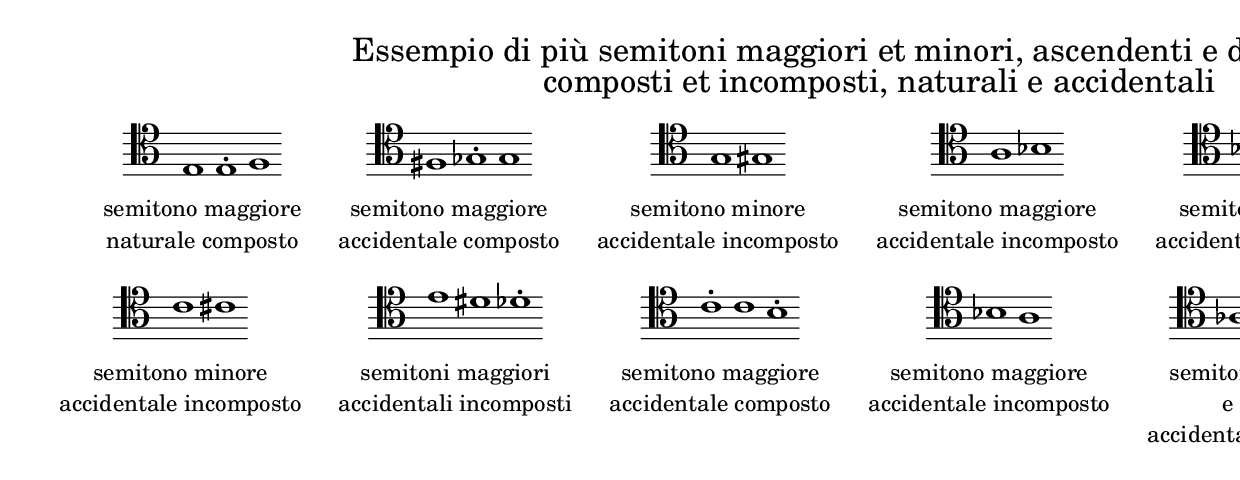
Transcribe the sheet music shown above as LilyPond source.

\version "2.22.2"

% Auto generated file

\header {
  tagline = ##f
}

dot = {
   \once \override Script.add-stem-support = ##f
   \once \override Script.toward-stem-shift = 0
   \once \override Script.skyline-horizontal-padding = 0
   \once \override Script.direction = 1
   \once \override Script.font-size = 1
}

\markup {
  \center-column {
    \line {
      \center-align
      \fontsize#3 { \concat { \normal-text "Essempio di più semitoni maggiori et minori, ascendenti e discendenti,"} }
    }\line {
      \center-align
      \fontsize#3 { \concat { \normal-text "composti et incomposti, naturali e accidentali"} }
    }
    \null
    \line {
      \center-column {

        \line {
          \score {
            <<
              \new Staff \with { instrumentName = ""} {
                \override Staff.TimeSignature.stencil = ##f
                \override Staff.NoteHead.style = #'baroque
                \accidentalStyle Score.forget
                \cadenzaOn
                \clef "tenor" e1 
                \dot e1-. 
                f1 
                \cadenzaOff
              }
            >>
            \layout {
              \context {
                \Score
                \override SpacingSpanner.common-shortest-duration = #(ly:make-moment 1)
              }
            }
          }
        }
        \null
        \line {
          \left-align {  \normal-text "semitono maggiore" }
        }
        \line {
          \left-align {  \normal-text "naturale composto" }
        }

      }
      \hspace #3 
      \center-column {

        \line {
          \score {
            <<
              \new Staff \with { instrumentName = ""} {
                \override Staff.TimeSignature.stencil = ##f
                \override Staff.NoteHead.style = #'baroque
                \accidentalStyle Score.forget
                \cadenzaOn
                \clef "tenor" fis1 
                \dot ges1-. 
                g1 
                \cadenzaOff
              }
            >>
            \layout {
              \context {
                \Score
                \override SpacingSpanner.common-shortest-duration = #(ly:make-moment 1)
              }
            }
          }
        }
        \null
        \line {
          \left-align {  \normal-text "semitono maggiore" }
        }
        \line {
          \left-align {  \normal-text "accidentale composto" }
        }

      }
      \hspace #3 
      \center-column {

        \line {
          \score {
            <<
              \new Staff \with { instrumentName = ""} {
                \override Staff.TimeSignature.stencil = ##f
                \override Staff.NoteHead.style = #'baroque
                \accidentalStyle Score.forget
                \cadenzaOn
                \clef "tenor" g1 
                gis1 
                \cadenzaOff
              }
            >>
            \layout {
              \context {
                \Score
                \override SpacingSpanner.common-shortest-duration = #(ly:make-moment 1)
              }
            }
          }
        }
        \null
        \line {
          \left-align {  \normal-text "semitono minore" }
        }
        \line {
          \left-align {  \normal-text "accidentale incomposto" }
        }

      }
      \hspace #3 
      \center-column {

        \line {
          \score {
            <<
              \new Staff \with { instrumentName = ""} {
                \override Staff.TimeSignature.stencil = ##f
                \override Staff.NoteHead.style = #'baroque
                \accidentalStyle Score.forget
                \cadenzaOn
                \clef "tenor" a1 
                bes1 
                \cadenzaOff
              }
            >>
            \layout {
              \context {
                \Score
                \override SpacingSpanner.common-shortest-duration = #(ly:make-moment 1)
              }
            }
          }
        }
        \null
        \line {
          \left-align {  \normal-text "semitono maggiore" }
        }
        \line {
          \left-align {  \normal-text "accidentale incomposto" }
        }

      }
      \hspace #3 
      \center-column {

        \line {
          \score {
            <<
              \new Staff \with { instrumentName = ""} {
                \override Staff.TimeSignature.stencil = ##f
                \override Staff.NoteHead.style = #'baroque
                \accidentalStyle Score.forget
                \cadenzaOn
                \clef "tenor" bes1 
                \dot bes1-. 
                b1 
                \cadenzaOff
              }
            >>
            \layout {
              \context {
                \Score
                \override SpacingSpanner.common-shortest-duration = #(ly:make-moment 1)
              }
            }
          }
        }
        \null
        \line {
          \left-align {  \normal-text "semitono minore" }
        }
        \line {
          \left-align {  \normal-text "accidentale composto" }
        }

      }
      \hspace #3 
      \center-column {

        \line {
          \score {
            <<
              \new Staff \with { instrumentName = ""} {
                \override Staff.TimeSignature.stencil = ##f
                \override Staff.NoteHead.style = #'baroque
                \accidentalStyle Score.forget
                \cadenzaOn
                \clef "tenor" b1 
                \dot b1-. 
                c'1 
                \cadenzaOff
              }
            >>
            \layout {
              \context {
                \Score
                \override SpacingSpanner.common-shortest-duration = #(ly:make-moment 1)
              }
            }
          }
        }
        \null
        \line {
          \left-align {  \normal-text "semitono amaggiore" }
        }
        \line {
          \left-align {  \normal-text "naturale composto" }
        }

      }
      \hspace #3 
    }
    \null
    \null
    \line {      \center-column {

        \line {
          \score {
            <<
              \new Staff \with { instrumentName = ""} {
                \override Staff.TimeSignature.stencil = ##f
                \override Staff.NoteHead.style = #'baroque
                \accidentalStyle Score.forget
                \cadenzaOn
                \clef "tenor" c'1 
                cis'1 
                \cadenzaOff
              }
            >>
            \layout {
              \context {
                \Score
                \override SpacingSpanner.common-shortest-duration = #(ly:make-moment 1)
              }
            }
          }
        }
        \null
        \line {
          \left-align {  \normal-text "semitono minore" }
        }
        \line {
          \left-align {  \normal-text "accidentale incomposto" }
        }

      }
      \hspace #3 
      \center-column {

        \line {
          \score {
            <<
              \new Staff \with { instrumentName = ""} {
                \override Staff.TimeSignature.stencil = ##f
                \override Staff.NoteHead.style = #'baroque
                \accidentalStyle Score.forget
                \cadenzaOn
                \clef "tenor" e'1 
                dis'1 
                \dot des'1-. 
                \cadenzaOff
              }
            >>
            \layout {
              \context {
                \Score
                \override SpacingSpanner.common-shortest-duration = #(ly:make-moment 1)
              }
            }
          }
        }
        \null
        \line {
          \left-align {  \normal-text "semitoni maggiori" }
        }
        \line {
          \left-align {  \normal-text "accidentali incomposti" }
        }

      }
      \hspace #3 
      \center-column {

        \line {
          \score {
            <<
              \new Staff \with { instrumentName = ""} {
                \override Staff.TimeSignature.stencil = ##f
                \override Staff.NoteHead.style = #'baroque
                \accidentalStyle Score.forget
                \cadenzaOn
                \clef "tenor" \dot c'1-. 
                c'1 
                \dot b1-. 
                \cadenzaOff
              }
            >>
            \layout {
              \context {
                \Score
                \override SpacingSpanner.common-shortest-duration = #(ly:make-moment 1)
              }
            }
          }
        }
        \null
        \line {
          \left-align {  \normal-text "semitono maggiore" }
        }
        \line {
          \left-align {  \normal-text "accidentale composto" }
        }

      }
      \hspace #3 
      \center-column {

        \line {
          \score {
            <<
              \new Staff \with { instrumentName = ""} {
                \override Staff.TimeSignature.stencil = ##f
                \override Staff.NoteHead.style = #'baroque
                \accidentalStyle Score.forget
                \cadenzaOn
                \clef "tenor" bes1 
                a1 
                \cadenzaOff
              }
            >>
            \layout {
              \context {
                \Score
                \override SpacingSpanner.common-shortest-duration = #(ly:make-moment 1)
              }
            }
          }
        }
        \null
        \line {
          \left-align {  \normal-text "semitono maggiore" }
        }
        \line {
          \left-align {  \normal-text "accidentale incomposto" }
        }

      }
      \hspace #3 
      \center-column {

        \line {
          \score {
            <<
              \new Staff \with { instrumentName = ""} {
                \override Staff.TimeSignature.stencil = ##f
                \override Staff.NoteHead.style = #'baroque
                \accidentalStyle Score.forget
                \cadenzaOn
                \clef "tenor" as1 
                g1 
                \dot g1-. 
                ges1 
                \cadenzaOff
              }
            >>
            \layout {
              \context {
                \Score
                \override SpacingSpanner.common-shortest-duration = #(ly:make-moment 1)
              }
            }
          }
        }
        \null
        \line {
          \left-align {  \normal-text "semitono maggiore" }
        }
        \line {
          \left-align {  \normal-text "e minore" }
        }
        \line {
          \left-align {  \normal-text "accidentale incomposto" }
        }

      }
      \hspace #3 
      \center-column {

        \line {
          \score {
            <<
              \new Staff \with { instrumentName = ""} {
                \override Staff.TimeSignature.stencil = ##f
                \override Staff.NoteHead.style = #'baroque
                \accidentalStyle Score.forget
                \cadenzaOn
                \clef "tenor" f1 
                \dot e1-. 
                es1 
                \cadenzaOff
              }
            >>
            \layout {
              \context {
                \Score
                \override SpacingSpanner.common-shortest-duration = #(ly:make-moment 1)
              }
            }
          }
        }
        \null
        \line {
          \left-align {  \normal-text "semitono minore" }
        }
        \line {
          \left-align {  \normal-text "e maggiore" }
        }
        \line {
          \left-align {  \normal-text "accidentale incomposto" }
        }

      }
      \hspace #3 

    }
  }
}